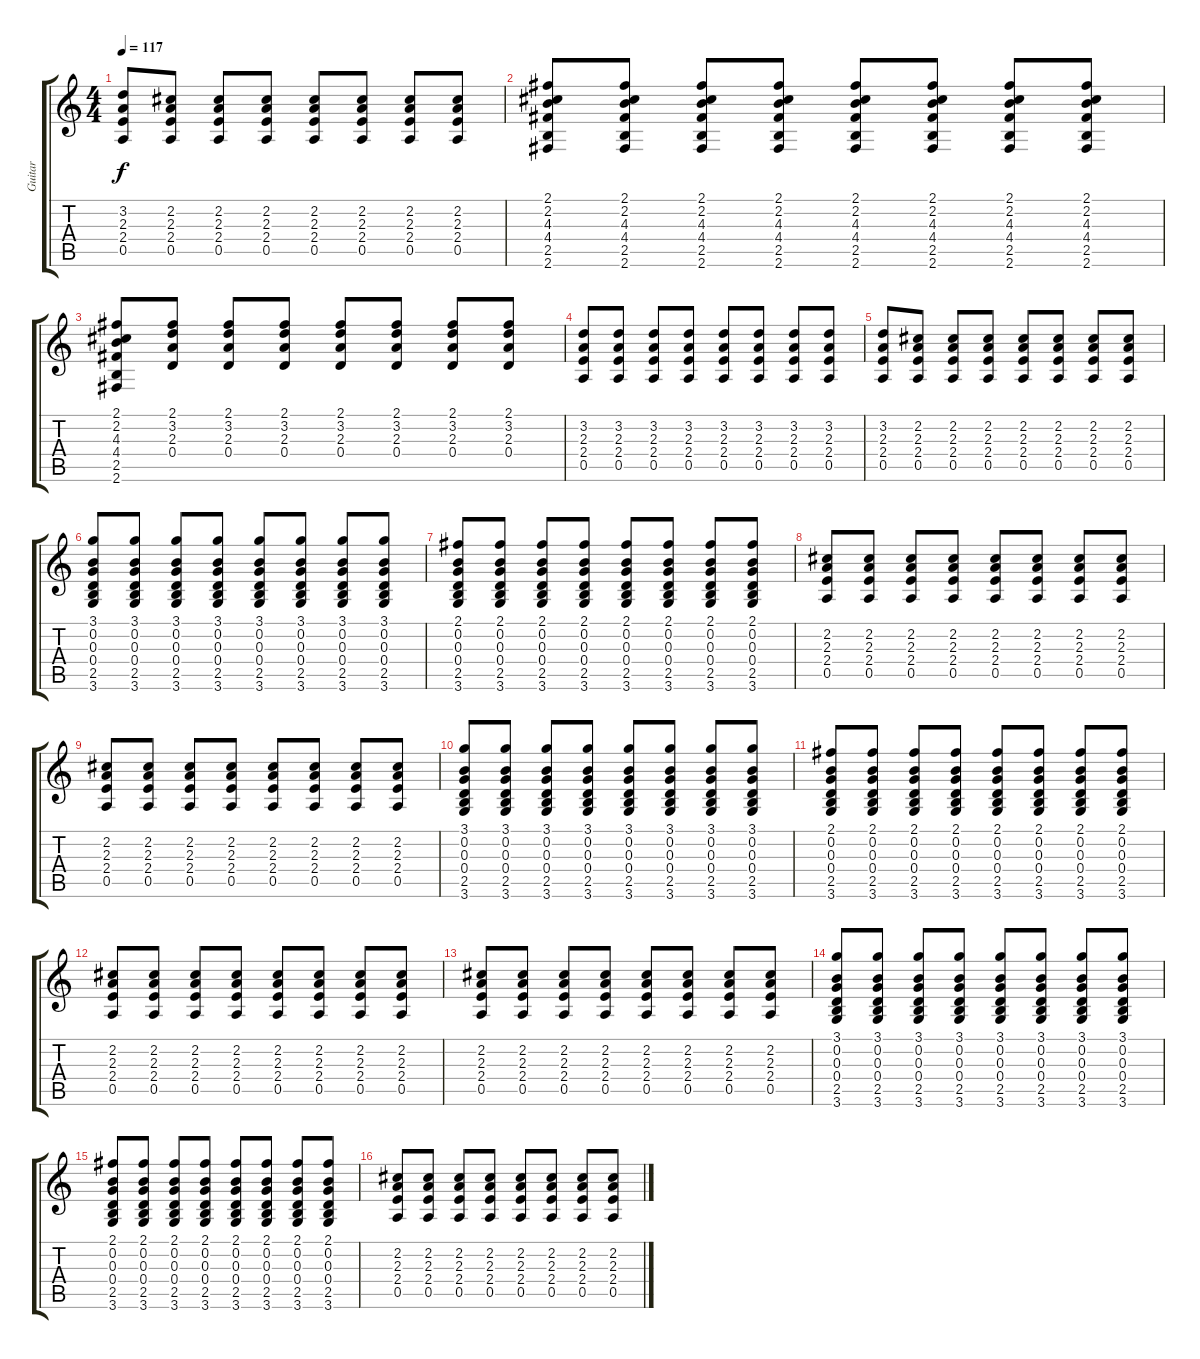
\track ("Guitar" "Guitar") {instrument electricguitarjazz}
\staff {score tabs}
\tuning (E4 B3 G3 D3 A2 E2) {hide}
\ts (4 4)
\tempo 117
\clef g2
\ks c
(3.2 2.3 2.4 0.5).8{dy f} (2.2 2.3 2.4 0.5).8 (2.2 2.3 2.4 0.5).8 (2.2 2.3 2.4 0.5).8 (2.2 2.3 2.4 0.5).8 (2.2 2.3 2.4 0.5).8 (2.2 2.3 2.4 0.5).8 (2.2 2.3 2.4 0.5).8 |
(2.1 2.2 4.3 4.4 2.5 2.6).8 (2.1 2.2 4.3 4.4 2.5 2.6).8 (2.1 2.2 4.3 4.4 2.5 2.6).8 (2.1 2.2 4.3 4.4 2.5 2.6).8 (2.1 2.2 4.3 4.4 2.5 2.6).8 (2.1 2.2 4.3 4.4 2.5 2.6).8 (2.1 2.2 4.3 4.4 2.5 2.6).8 (2.1 2.2 4.3 4.4 2.5 2.6).8 |
(2.1 2.2 4.3 4.4 2.5 2.6).8 (2.1 3.2 2.3 0.4).8 (2.1 3.2 2.3 0.4).8 (2.1 3.2 2.3 0.4).8 (2.1 3.2 2.3 0.4).8 (2.1 3.2 2.3 0.4).8 (2.1 3.2 2.3 0.4).8 (2.1 3.2 2.3 0.4).8 |
(3.2 2.3 2.4 0.5).8 (3.2 2.3 2.4 0.5).8 (3.2 2.3 2.4 0.5).8 (3.2 2.3 2.4 0.5).8 (3.2 2.3 2.4 0.5).8 (3.2 2.3 2.4 0.5).8 (3.2 2.3 2.4 0.5).8 (3.2 2.3 2.4 0.5).8 |
(3.2 2.3 2.4 0.5).8 (2.2 2.3 2.4 0.5).8 (2.2 2.3 2.4 0.5).8 (2.2 2.3 2.4 0.5).8 (2.2 2.3 2.4 0.5).8 (2.2 2.3 2.4 0.5).8 (2.2 2.3 2.4 0.5).8 (2.2 2.3 2.4 0.5).8 |
(3.1 0.2 0.3 0.4 2.5 3.6).8 (3.1 0.2 0.3 0.4 2.5 3.6).8 (3.1 0.2 0.3 0.4 2.5 3.6).8 (3.1 0.2 0.3 0.4 2.5 3.6).8 (3.1 0.2 0.3 0.4 2.5 3.6).8 (3.1 0.2 0.3 0.4 2.5 3.6).8 (3.1 0.2 0.3 0.4 2.5 3.6).8 (3.1 0.2 0.3 0.4 2.5 3.6).8 |
(2.1 0.2 0.3 0.4 2.5 3.6).8 (2.1 0.2 0.3 0.4 2.5 3.6).8 (2.1 0.2 0.3 0.4 2.5 3.6).8 (2.1 0.2 0.3 0.4 2.5 3.6).8 (2.1 0.2 0.3 0.4 2.5 3.6).8 (2.1 0.2 0.3 0.4 2.5 3.6).8 (2.1 0.2 0.3 0.4 2.5 3.6).8 (2.1 0.2 0.3 0.4 2.5 3.6).8 |
(2.2 2.3 2.4 0.5).8 (2.2 2.3 2.4 0.5).8 (2.2 2.3 2.4 0.5).8 (2.2 2.3 2.4 0.5).8 (2.2 2.3 2.4 0.5).8 (2.2 2.3 2.4 0.5).8 (2.2 2.3 2.4 0.5).8 (2.2 2.3 2.4 0.5).8 |
(2.2 2.3 2.4 0.5).8 (2.2 2.3 2.4 0.5).8 (2.2 2.3 2.4 0.5).8 (2.2 2.3 2.4 0.5).8 (2.2 2.3 2.4 0.5).8 (2.2 2.3 2.4 0.5).8 (2.2 2.3 2.4 0.5).8 (2.2 2.3 2.4 0.5).8 |
(3.1 0.2 0.3 0.4 2.5 3.6).8 (3.1 0.2 0.3 0.4 2.5 3.6).8 (3.1 0.2 0.3 0.4 2.5 3.6).8 (3.1 0.2 0.3 0.4 2.5 3.6).8 (3.1 0.2 0.3 0.4 2.5 3.6).8 (3.1 0.2 0.3 0.4 2.5 3.6).8 (3.1 0.2 0.3 0.4 2.5 3.6).8 (3.1 0.2 0.3 0.4 2.5 3.6).8 |
(2.1 0.2 0.3 0.4 2.5 3.6).8 (2.1 0.2 0.3 0.4 2.5 3.6).8 (2.1 0.2 0.3 0.4 2.5 3.6).8 (2.1 0.2 0.3 0.4 2.5 3.6).8 (2.1 0.2 0.3 0.4 2.5 3.6).8 (2.1 0.2 0.3 0.4 2.5 3.6).8 (2.1 0.2 0.3 0.4 2.5 3.6).8 (2.1 0.2 0.3 0.4 2.5 3.6).8 |
(2.2 2.3 2.4 0.5).8 (2.2 2.3 2.4 0.5).8 (2.2 2.3 2.4 0.5).8 (2.2 2.3 2.4 0.5).8 (2.2 2.3 2.4 0.5).8 (2.2 2.3 2.4 0.5).8 (2.2 2.3 2.4 0.5).8 (2.2 2.3 2.4 0.5).8 |
(2.2 2.3 2.4 0.5).8 (2.2 2.3 2.4 0.5).8 (2.2 2.3 2.4 0.5).8 (2.2 2.3 2.4 0.5).8 (2.2 2.3 2.4 0.5).8 (2.2 2.3 2.4 0.5).8 (2.2 2.3 2.4 0.5).8 (2.2 2.3 2.4 0.5).8 |
(3.1 0.2 0.3 0.4 2.5 3.6).8 (3.1 0.2 0.3 0.4 2.5 3.6).8 (3.1 0.2 0.3 0.4 2.5 3.6).8 (3.1 0.2 0.3 0.4 2.5 3.6).8 (3.1 0.2 0.3 0.4 2.5 3.6).8 (3.1 0.2 0.3 0.4 2.5 3.6).8 (3.1 0.2 0.3 0.4 2.5 3.6).8 (3.1 0.2 0.3 0.4 2.5 3.6).8 |
(2.1 0.2 0.3 0.4 2.5 3.6).8 (2.1 0.2 0.3 0.4 2.5 3.6).8 (2.1 0.2 0.3 0.4 2.5 3.6).8 (2.1 0.2 0.3 0.4 2.5 3.6).8 (2.1 0.2 0.3 0.4 2.5 3.6).8 (2.1 0.2 0.3 0.4 2.5 3.6).8 (2.1 0.2 0.3 0.4 2.5 3.6).8 (2.1 0.2 0.3 0.4 2.5 3.6).8 |
(2.2 2.3 2.4 0.5).8 (2.2 2.3 2.4 0.5).8 (2.2 2.3 2.4 0.5).8 (2.2 2.3 2.4 0.5).8 (2.2 2.3 2.4 0.5).8 (2.2 2.3 2.4 0.5).8 (2.2 2.3 2.4 0.5).8 (2.2 2.3 2.4 0.5).8
